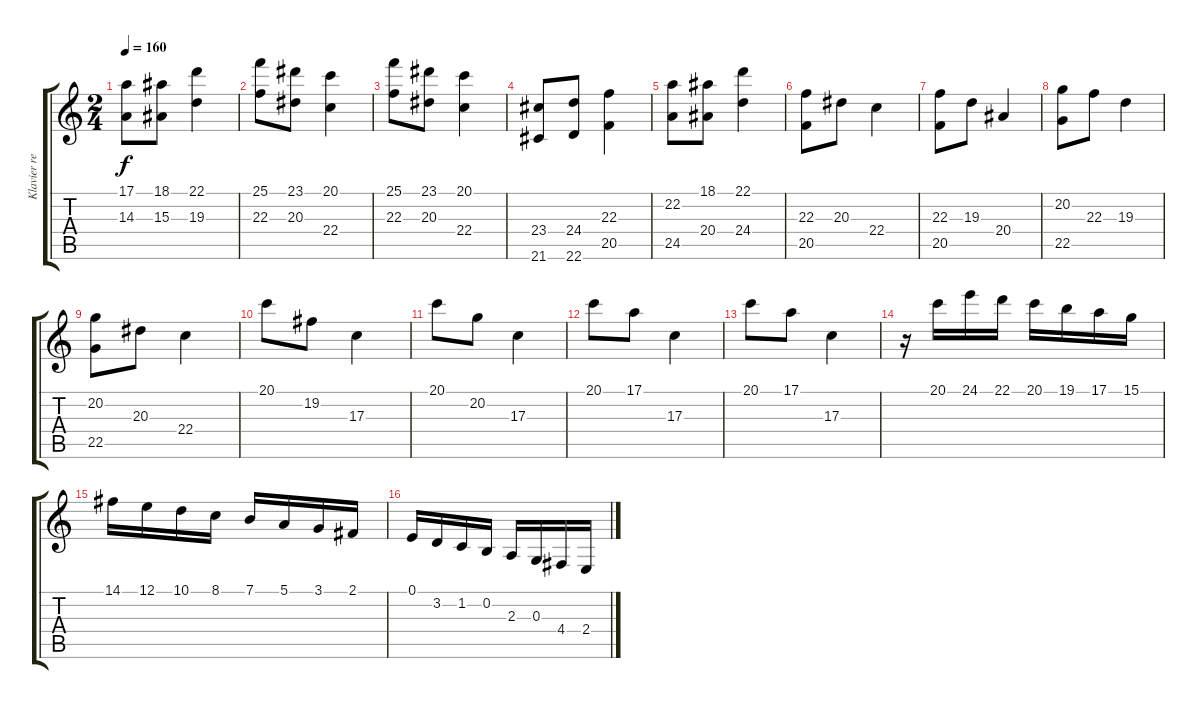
\track ("Klavier rechte Hand" "Klavier re") {instrument acousticgrandpiano}
\staff {score tabs}
\tuning (E4 B3 G3 D3 A2 E2) {hide}
\ts (2 4)
\tempo 160
\clef g2
\ks c
(17.1 14.3).8{dy f} (18.1 15.3).8 (22.1 19.3).4 |
(25.1 22.3).8 (23.1 20.3).8 (20.1 22.4).4 |
(25.1 22.3).8 (23.1 20.3).8 (20.1 22.4).4 |
(23.4 21.6).8 (24.4 22.6).8 (22.3 20.5).4 |
(22.2 24.5).8 (18.1 20.4).8 (22.1 24.4).4 |
(22.3 20.5).8 20.3.8 22.4.4 |
(22.3 20.5).8 19.3.8 20.4.4 |
(20.2 22.5).8 22.3.8 19.3.4 |
(20.2 22.5).8 20.3.8 22.4.4 |
20.1.8 19.2.8 17.3.4 |
20.1.8 20.2.8 17.3.4 |
20.1.8 17.1.8 17.3.4 |
20.1.8 17.1.8 17.3.4 |
r.16 20.1.16 24.1.16 22.1.16 20.1.16 19.1.16 17.1.16 15.1.16 |
14.1.16 12.1.16 10.1.16 8.1.16 7.1.16 5.1.16 3.1.16 2.1.16 |
0.1.16 3.2.16 1.2.16 0.2.16 2.3.16 0.3.16 4.4.16 2.4.16
